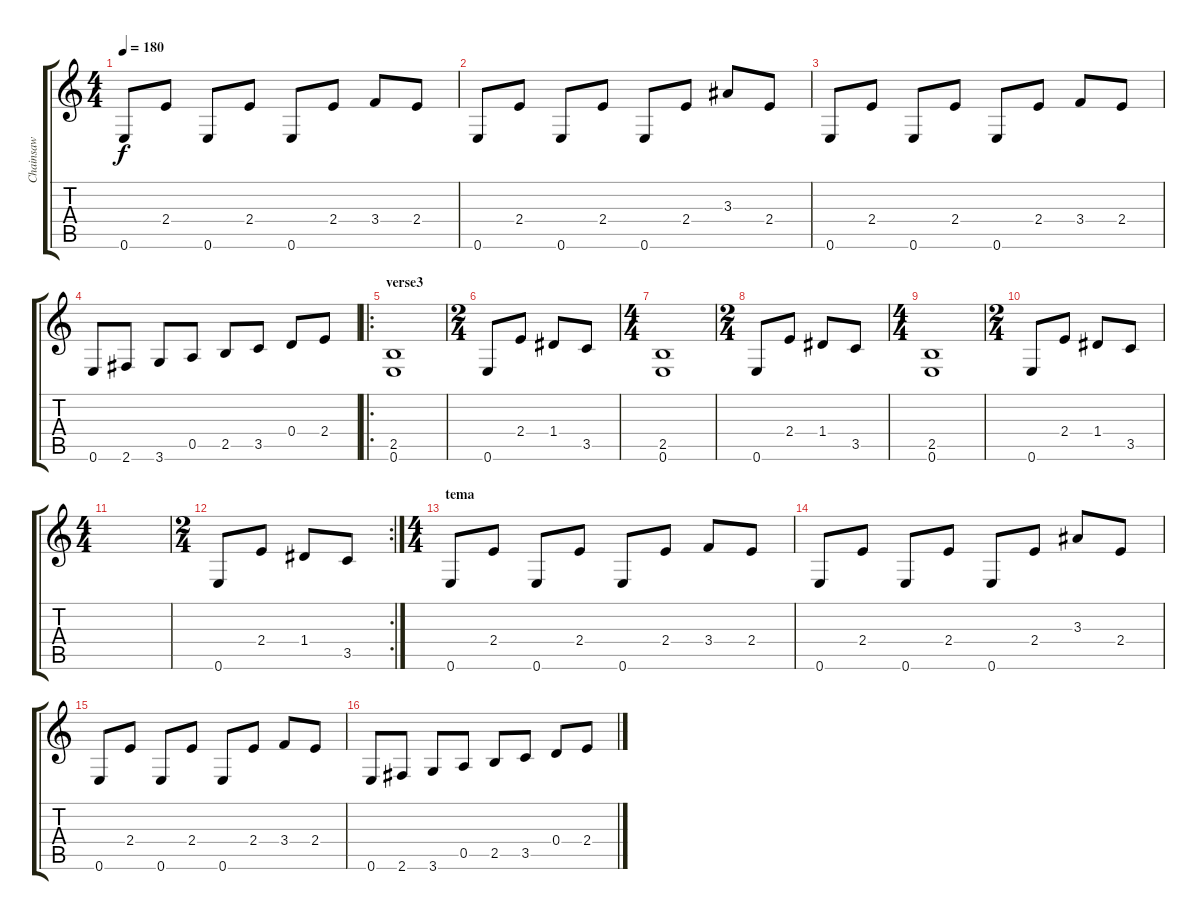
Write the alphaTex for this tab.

\track ("Chainsaw" "Chainsaw") {instrument distortionguitar}
\staff {score tabs}
\tuning (E4 B3 G3 D3 A2 E2) {hide}
\ts (4 4)
\tempo 180
\clef g2
\ks c
0.6.8{dy f} 2.4.8 0.6.8 2.4.8 0.6.8 2.4.8 3.4.8 2.4.8 |
0.6.8 2.4.8 0.6.8 2.4.8 0.6.8 2.4.8 3.3.8 2.4.8 |
0.6.8 2.4.8 0.6.8 2.4.8 0.6.8 2.4.8 3.4.8 2.4.8 |
0.6.8 2.6.8 3.6.8 0.5.8 2.5.8 3.5.8 0.4.8 2.4.8 |
\ro
\section ("" "verse3")
(2.5 0.6).1 |
\ts (2 4)
0.6.8 2.4.8 1.4.8 3.5.8 |
\ts (4 4)
(2.5 0.6).1 |
\ts (2 4)
0.6.8 2.4.8 1.4.8 3.5.8 |
\ts (4 4)
(2.5 0.6).1 |
\ts (2 4)
0.6.8 2.4.8 1.4.8 3.5.8 |
\ts (4 4)
|
\rc 2
\ts (2 4)
0.6.8 2.4.8 1.4.8 3.5.8 |
\ts (4 4)
\section ("" "tema")
0.6.8 2.4.8 0.6.8 2.4.8 0.6.8 2.4.8 3.4.8 2.4.8 |
0.6.8 2.4.8 0.6.8 2.4.8 0.6.8 2.4.8 3.3.8 2.4.8 |
0.6.8 2.4.8 0.6.8 2.4.8 0.6.8 2.4.8 3.4.8 2.4.8 |
0.6.8 2.6.8 3.6.8 0.5.8 2.5.8 3.5.8 0.4.8 2.4.8
